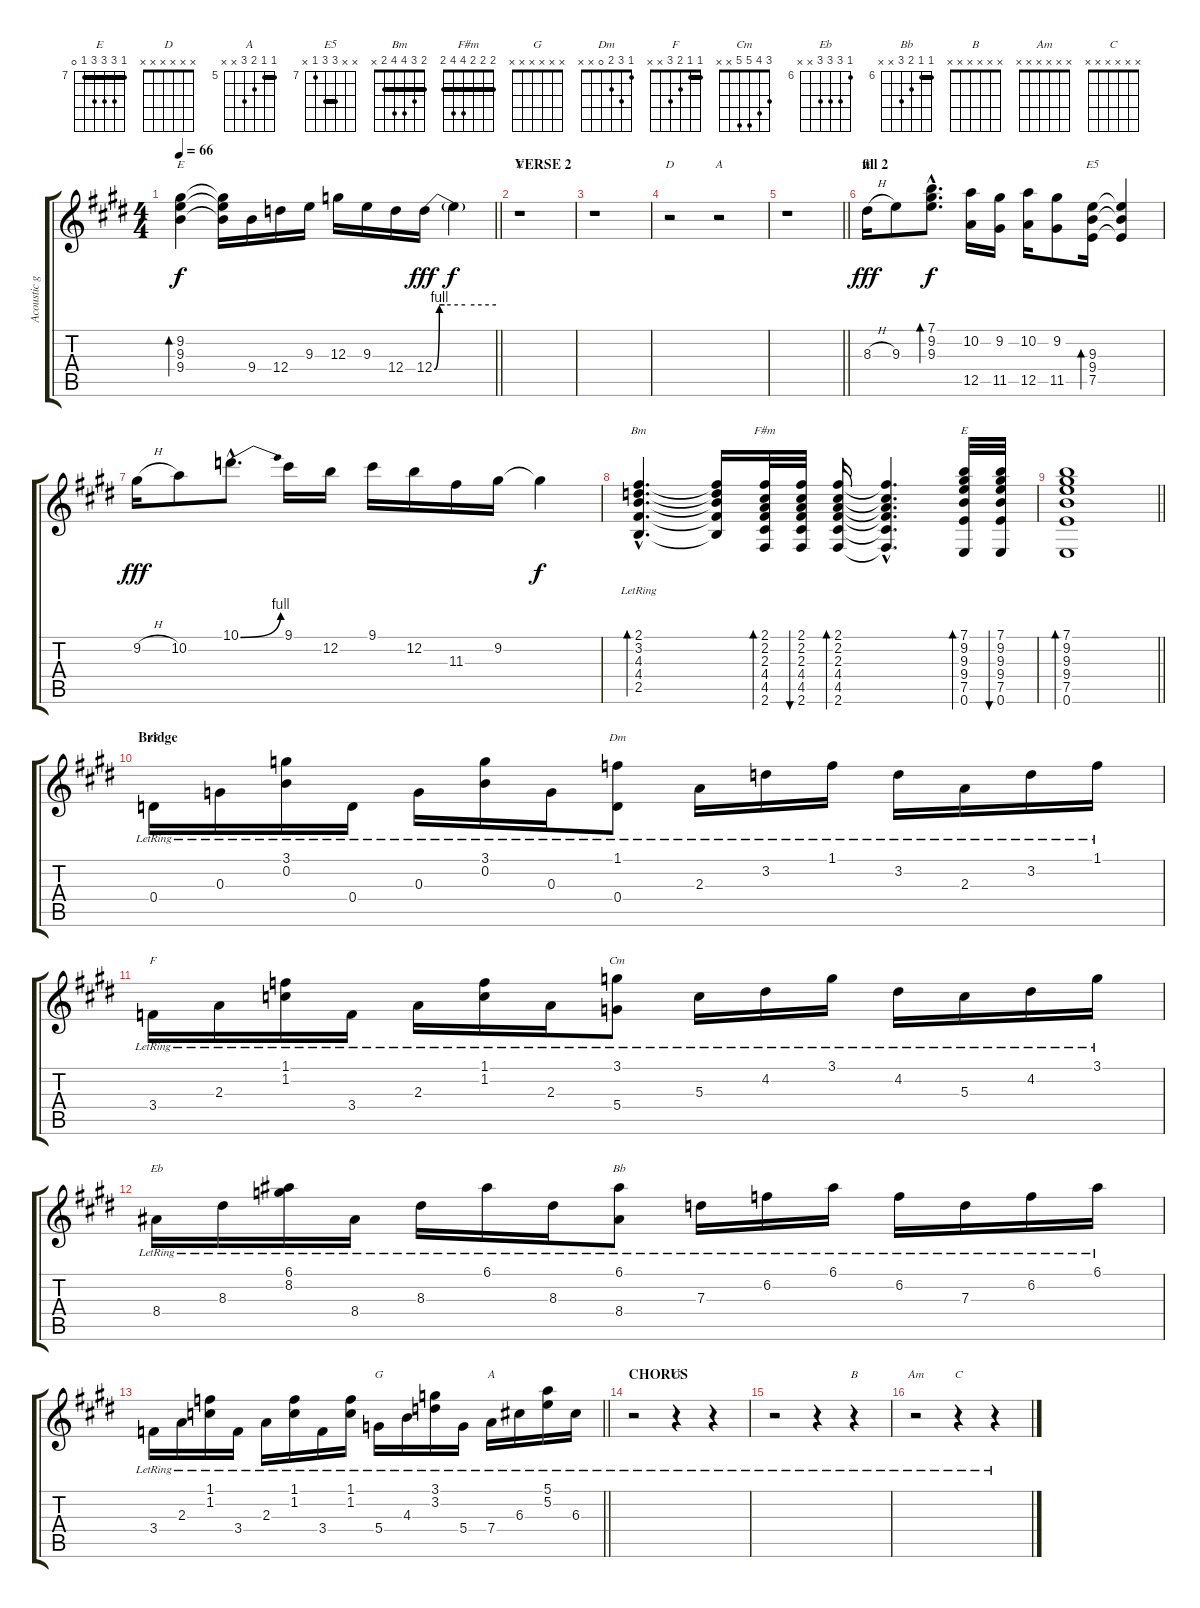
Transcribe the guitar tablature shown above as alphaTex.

\track ("Acoustic guitar" "Acoustic g") {instrument acousticguitarsteel}
\staff {score tabs}
\tuning (E4 B3 G3 D3 A2 E2) {hide}
\chord ("E" x 9 9 9 x x) {firstfret 7 barre 9}
\chord ("E" x x x x x x)
\chord ("D" x x x x x x)
\chord ("A" x x x x x x)
\chord ("E" 7 9 9 x x x) {firstfret 7}
\chord ("E5" x x 9 9 7 x) {firstfret 7 barre 9}
\chord ("Bm" 2 3 4 4 2 x) {barre 2}
\chord ("F#m" 2 2 2 4 4 2) {barre 2}
\chord ("E" 7 9 9 9 7 0) {firstfret 7 barre 7}
\chord ("G" 3 3 0 0 x x) {barre 3}
\chord ("Dm" 1 3 2 0 x x)
\chord ("F" 1 1 2 3 x x) {barre 1}
\chord ("Cm" 3 4 5 5 x x)
\chord ("Eb" 6 8 8 8 x x) {firstfret 6}
\chord ("Bb" 6 6 7 8 x x) {firstfret 6 barre 6}
\chord ("G" 3 3 4 5 x x) {barre 3}
\chord ("A" 5 5 6 7 x x) {firstfret 5 barre 5}
\chord ("G" x x x x x x)
\chord ("B" x x x x x x)
\chord ("Am" x x x x x x)
\chord ("C" x x x x x x)
\ts (4 4)
\tempo 66
\clef g2
\barLineRight lightlight
\ks e
(9.2 9.3 9.4).4{bd 120 ch "E" dy f} (9.2{t} 9.3{t} 9.4{t}).16 9.4.16 12.4.16 9.3.16 12.3.16 9.3.16 12.4.16 12.4{be (custom 0 0 5 4 10 4 30 4 60 4)}.16{dy fff} 12.4{t}.4{dy f} |
\section ("" "VERSE 2")
r.1{ch "E"} |
r.1 |
r.2{ch "D"} r.2{ch "A"} |
\barLineRight lightlight
r.1 |
\section ("" "fill 2")
8.3{h}.16{ch "E" dy fff} 9.3.8 (7.1{hac} 9.2{hac} 9.3{hac}).8{d bd 60 dy f} (10.2 12.5).16 (9.2 11.5).16 (10.2 12.5).16 (9.2 11.5).8 (9.3 9.4 7.5).16{bd 60 ch "E5"} (9.3{t} 9.4{t} 7.5{t}).4 |
9.2{h}.16{dy fff} 10.2.8 10.1{be (bend 0 0 60 4) hac}.8{d} 9.1.16 12.2.16 9.1.16 12.2.16 11.3.16 9.2.16 9.2{t}.4{dy f} |
(2.1{hac lr} 3.2{hac lr} 4.3{hac lr} 4.4{hac lr} 2.5{hac lr}).4{d bd 60 ch "Bm" volume 10} (2.1{t} 3.2{t} 4.3{t} 4.4{t} 2.5{t}).16 (2.1 2.2 2.3 4.4 4.5 2.6).32{bd 30 ch "F#m"} (2.1 2.2 2.3 4.4 4.5 2.6).32{bu 30} (2.1 2.2 2.3 4.4 4.5 2.6).16{bd 30} (2.1{hac t} 2.2{hac t} 2.3{hac t} 4.4{hac t} 4.5{hac t} 2.6{hac t}).4{d} (7.1 9.2 9.3 9.4 7.5 0.6).32{bd 30 ch "E"} (7.1 9.2 9.3 9.4 7.5 0.6).32{bu 30} |
\barLineRight lightlight
(7.1 9.2 9.3 9.4 7.5 0.6).1{bd 30} |
\section ("" "Bridge")
0.4{lr}.16{ch "G" volume 12} 0.3{lr}.16 (3.1{lr} 0.2{lr}).16 0.4{lr}.16 0.3{lr}.16 (3.1{lr} 0.2{lr}).16 0.3{lr}.16 (1.1{lr} 0.4{lr}).8{ch "Dm"} 2.3{lr}.16 3.2{lr}.16 1.1{lr}.16 3.2{lr}.16 2.3{lr}.16 3.2{lr}.16 1.1{lr}.16 |
3.4{lr}.16{ch "F"} 2.3{lr}.16 (1.1{lr} 1.2{lr}).16 3.4{lr}.16 2.3{lr}.16 (1.1{lr} 1.2{lr}).16 2.3{lr}.16 (3.1{lr} 5.4{lr}).8{ch "Cm"} 5.3{lr}.16 4.2{lr}.16 3.1{lr}.16 4.2{lr}.16 5.3{lr}.16 4.2{lr}.16 3.1{lr}.16 |
8.4{lr}.16{ch "Eb"} 8.3{lr}.16 (6.1{lr} 8.2{lr}).16 8.4{lr}.16 8.3{lr}.16 6.1{lr}.16 8.3{lr}.16 (6.1{lr} 8.4{lr}).8{ch "Bb"} 7.3{lr}.16 6.2{lr}.16 6.1{lr}.16 6.2{lr}.16 7.3{lr}.16 6.2{lr}.16 6.1{lr}.16 |
\barLineRight lightlight
3.4{lr}.16 2.3{lr}.16 (1.1{lr} 1.2{lr}).16 3.4{lr}.16 2.3{lr}.16 (1.1{lr} 1.2{lr}).16 3.4{lr}.16 (1.1{lr} 1.2{lr}).16 5.4{lr}.16{ch "G"} 4.3{lr}.16 (3.1{lr} 3.2{lr}).16 5.4{lr}.16 7.4{lr}.16{ch "A"} 6.3{lr}.16 (5.1{lr} 5.2{lr}).16 6.3{lr}.16 |
\section ("" "CHORUS")
r.2 r.4{ch "G"} r.4 |
r.2 r.4 r.4{ch "B"} |
r.2{ch "Am"} r.4{ch "C"} r.4
